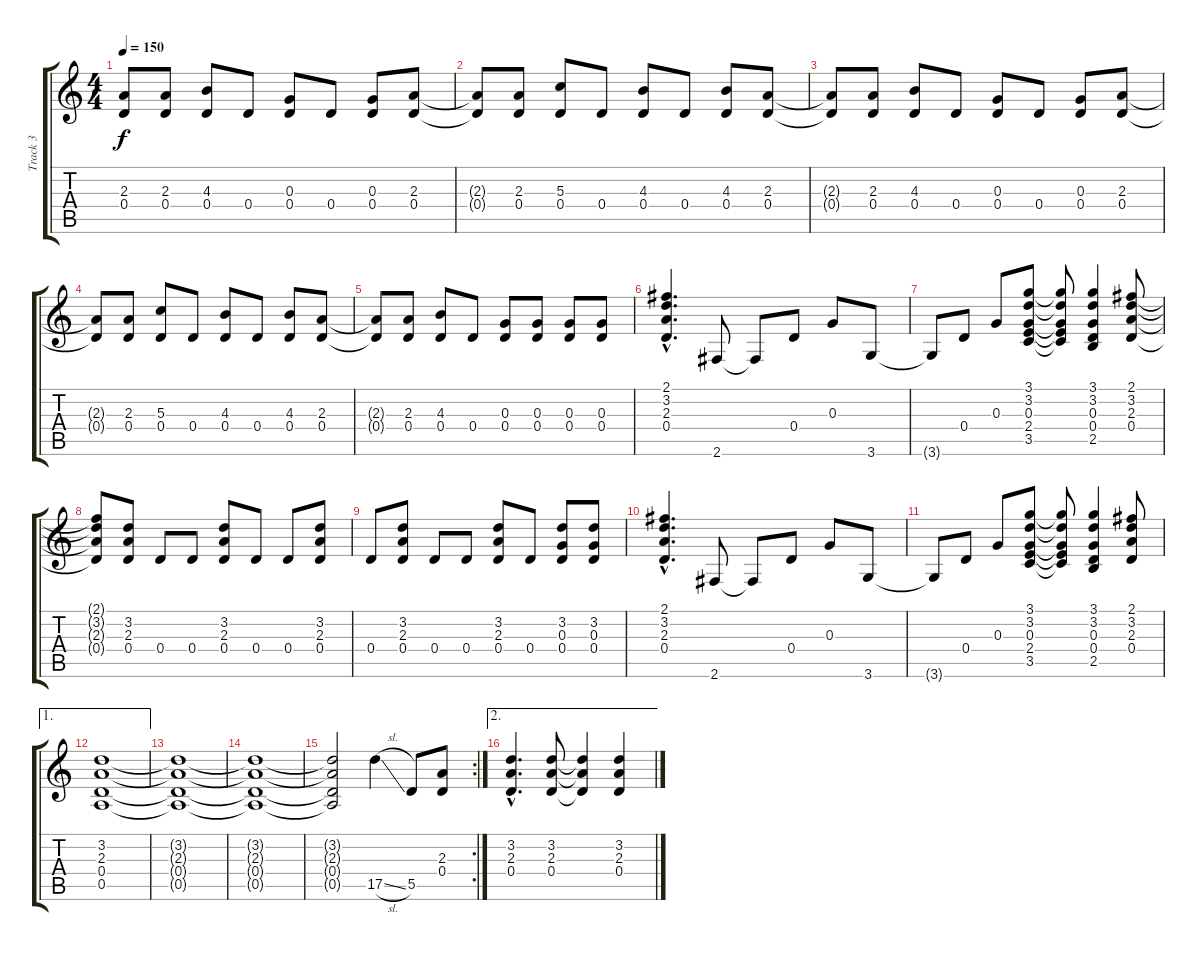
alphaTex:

\track ("Track 3" "Track 3") {instrument distortionguitar}
\staff {score tabs}
\tuning (E4 B3 G3 D3 A2 E2) {hide}
\ts (4 4)
\tempo 150
\clef g2
\ks c
(2.3{t} 0.4{t}).8{dy f} (2.3 0.4).8 (4.3 0.4).8 0.4.8 (0.3 0.4).8 0.4.8 (0.3 0.4).8 (2.3 0.4).8 |
(2.3{t} 0.4{t}).8 (2.3 0.4).8 (5.3 0.4).8 0.4.8 (4.3 0.4).8 0.4.8 (4.3 0.4).8 (2.3 0.4).8 |
(2.3{t} 0.4{t}).8 (2.3 0.4).8 (4.3 0.4).8 0.4.8 (0.3 0.4).8 0.4.8 (0.3 0.4).8 (2.3 0.4).8 |
(2.3{t} 0.4{t}).8 (2.3 0.4).8 (5.3 0.4).8 0.4.8 (4.3 0.4).8 0.4.8 (4.3 0.4).8 (2.3 0.4).8 |
(2.3{t} 0.4{t}).8 (2.3 0.4).8 (4.3 0.4).8 0.4.8 (0.3 0.4).8 (0.3 0.4).8 (0.3 0.4).8 (0.3 0.4).8 |
(2.1{hac} 3.2{hac} 2.3{hac} 0.4{hac}).4{d} 2.6.8 2.6{t}.8 0.4.8 0.3.8 3.6.8 |
3.6{t}.8 0.4.8 0.3.8 (3.1 3.2 0.3 2.4 3.5).8 (3.1{t} 3.2{t} 0.3{t} 2.4{t} 3.5{t}).8 (3.1 3.2 0.3 0.4 2.5).4 (2.1 3.2 2.3 0.4).8 |
(2.1{t} 3.2{t} 2.3{t} 0.4{t}).8 (3.2 2.3 0.4).8 0.4.8 0.4.8 (3.2 2.3 0.4).8 0.4.8 0.4.8 (3.2 2.3 0.4).8 |
0.4.8 (3.2 2.3 0.4).8 0.4.8 0.4.8 (3.2 2.3 0.4).8 0.4.8 (3.2 0.3 0.4).8 (3.2 0.3 0.4).8 |
(2.1{hac} 3.2{hac} 2.3{hac} 0.4{hac}).4{d} 2.6.8 2.6{t}.8 0.4.8 0.3.8 3.6.8 |
3.6{t}.8 0.4.8 0.3.8 (3.1 3.2 0.3 2.4 3.5).8 (3.1{t} 3.2{t} 0.3{t} 2.4{t} 3.5{t}).8 (3.1 3.2 0.3 0.4 2.5).4 (2.1 3.2 2.3 0.4).8 |
\ae 1
(3.2 2.3 0.4 0.5).1 |
(3.2{t} 2.3{t} 0.4{t} 0.5{t}).1 |
(3.2{t} 2.3{t} 0.4{t} 0.5{t}).1 |
\rc 2
(3.2{t} 2.3{t} 0.4{t} 0.5{t}).2 17.5{sl}.4 5.5.8 (2.3 0.4).8 |
\ae 2
(3.2{hac} 2.3{hac} 0.4{hac}).4{d} (3.2 2.3 0.4).8 (3.2{t} 2.3{t} 0.4{t}).4 (3.2 2.3 0.4).4
